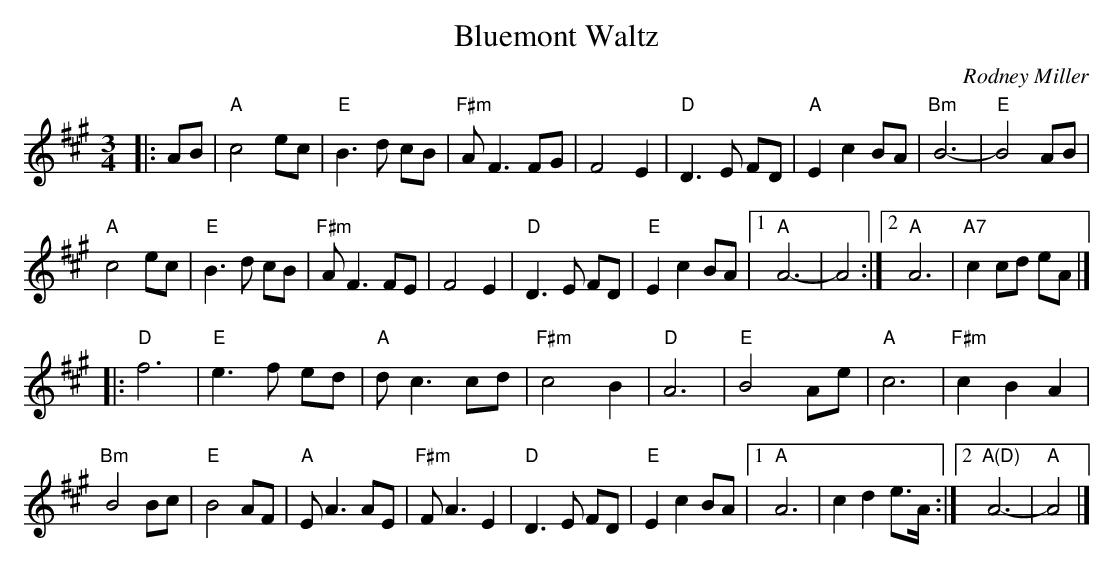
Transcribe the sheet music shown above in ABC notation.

X:1
T:Bluemont Waltz
C:Rodney Miller
M:3/4
L:1/8
K:A
|: AB |\
"A"c4 ec | "E"B3d cB | "F#m"AF3 FG | F4 E2 | "D"D3E FD | "A"E2c2 BA | "Bm"B6- | "E"B4 AB |
"A"c4 ec | "E"B3d cB | "F#m"AF3 FE | F4 E2 | "D"D3E FD | "E"E2c2 BA |[1 "A"A6- | A4 :|[2 "A"A6 | "A7"c2cd eA |]
|:\
"D"f6     | "E"e3f ed | "A"dc3 cd | "F#m"c4  B2 | "D"A6     | "E"B4   Ae | "A"c6 | "F#m"c2B2 A2 |
"Bm"B4 Bc | "E"B4  AF | "A"EA3 AE | "F#m"FA3 E2 | "D"D3E FD | "E"E2c2 BA |[1 "A"A6 | c2d2 e>A :|[2 "A(D)"A6- | "A"A4 |]
